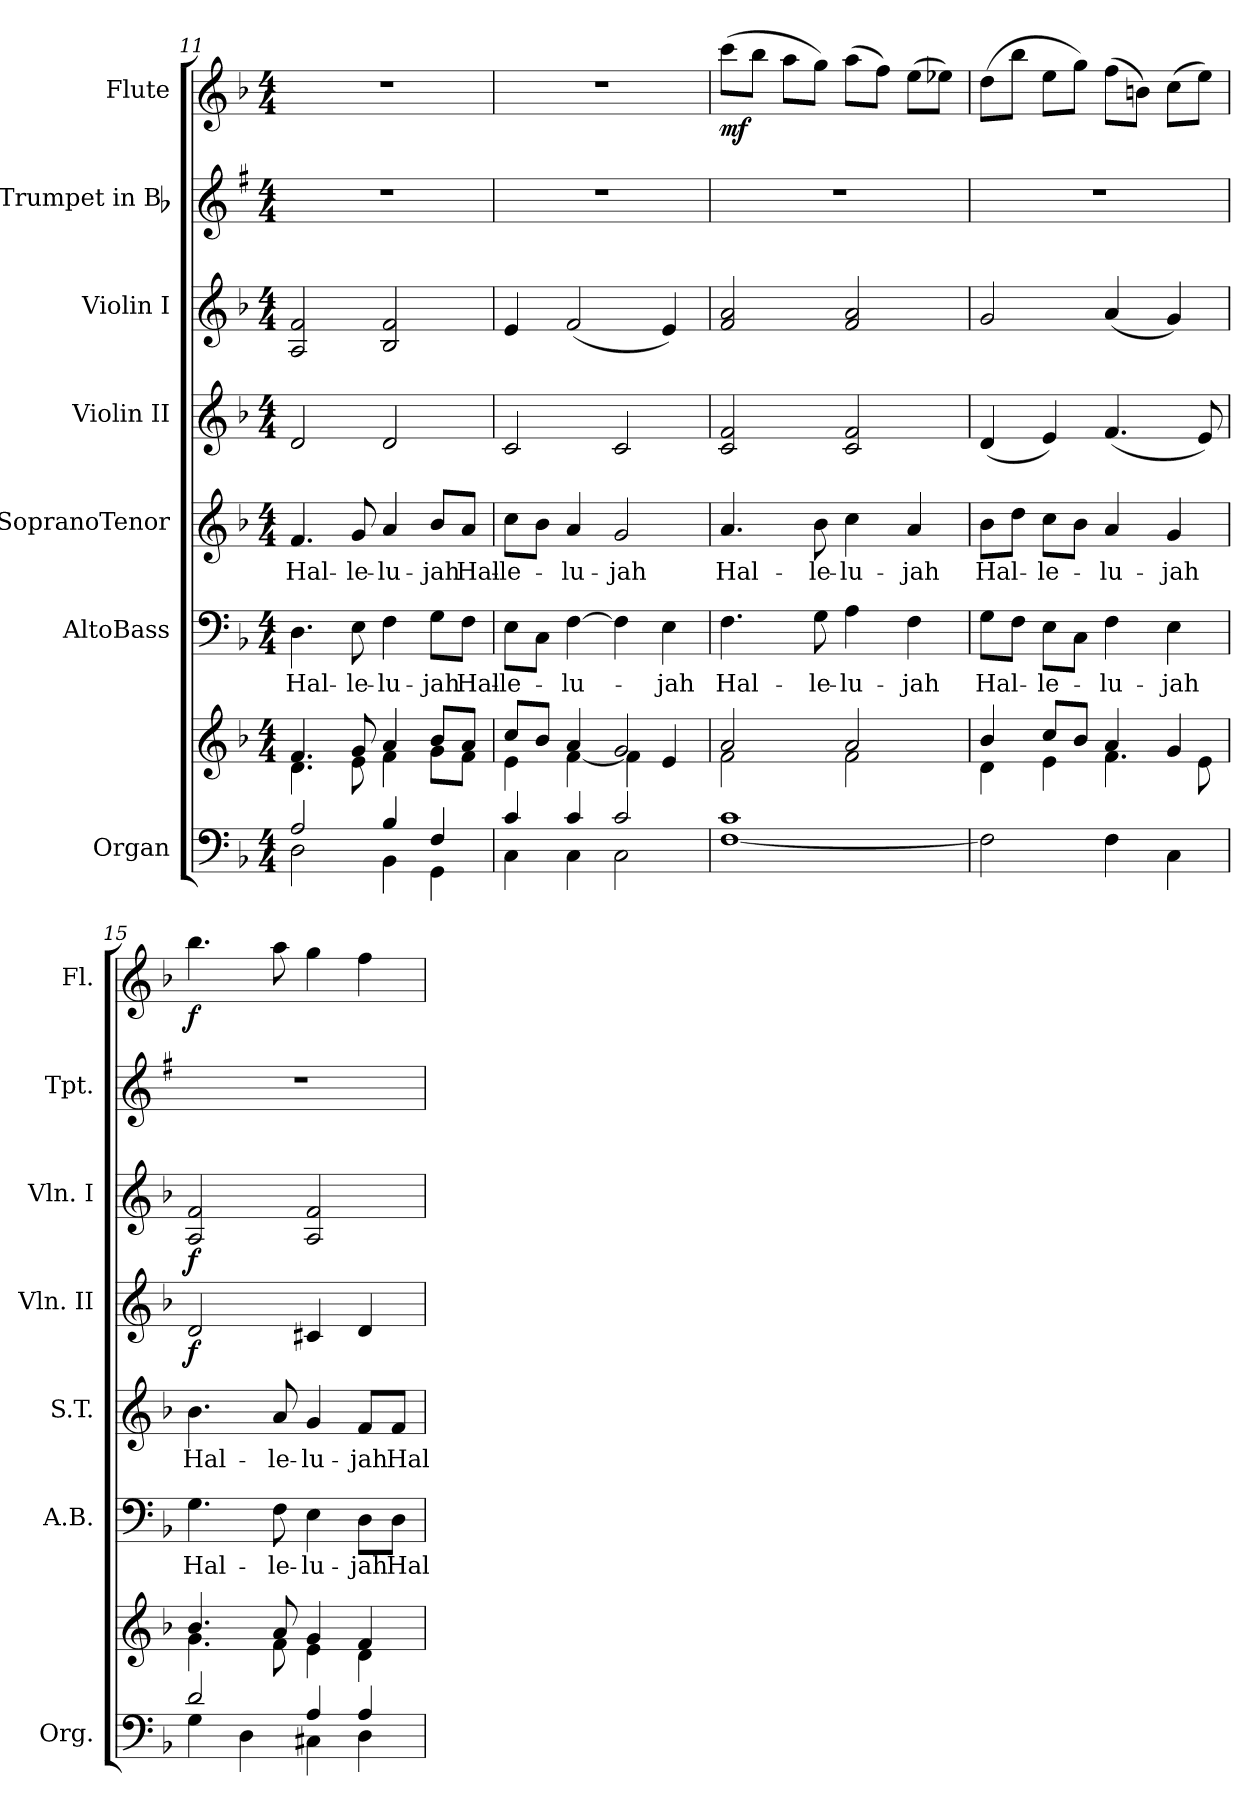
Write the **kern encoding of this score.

**kern	**kern	**kern	**text	**kern	**text	**kern	**dynam	**kern	**dynam	**kern	**kern	**dynam
*part7	*part7	*part6	*part6	*part5	*part5	*part4	*part4	*part3	*part3	*part2	*part1	*part1
*staff8	*staff7	*staff6	*staff6	*staff5	*staff5	*staff4	*staff4	*staff3	*staff3	*staff2	*staff1	*staff1
*I"Organ	*	*I"AltoBass	*	*I"SopranoTenor	*	*I"Violin II	*	*I"Violin I	*	*I"Trumpet in Bb	*I"Flute	*
*I'Org.	*	*I'A.B.	*	*I'S.T.	*	*I'Vln. II	*	*I'Vln. I	*	*I'Tpt.	*I'Fl.	*
*clefF4	*clefG2	*clefF4	*	*clefG2	*	*clefG2	*	*clefG2	*	*clefG2	*clefG2	*
*	*	*	*	*	*	*	*	*	*	*ITrd1c2	*	*
*k[b-]	*k[b-]	*k[b-]	*	*k[b-]	*	*k[b-]	*	*k[b-]	*	*k[b-]	*k[b-]	*
*F:	*F:	*F:	*	*F:	*	*F:	*	*F:	*	*F:	*F:	*
*M4/4	*M4/4	*M4/4	*	*M4/4	*	*M4/4	*	*M4/4	*	*M4/4	*M4/4	*
=11	=11	=11	=11	=11	=11	=11	=11	=11	=11	=11	=11	=11
*^	*^	*	*	*	*	*	*	*	*	*	*	*
2A/	2D\	4.f/	4.d\	4.D\	Hal-	4.f/	Hal-	2d/	.	2A/ 2f/	.	1r	1r	.
.	.	8g/	8e\	8E\	-le-	8g/	-le-	.	.	.	.	.	.	.
4B-/	4BB-\	4a/	4f\	4F\	-lu-	4a/	-lu-	2d/	.	2B-/ 2f/	.	.	.	.
4F/	4GG\	8b-/L	8g\L	8G\L	-jah	8b-/L	-jah	.	.	.	.	.	.	.
.	.	8a/J	8f\J	8F\J	Hal-	8a/J	Hal-	.	.	.	.	.	.	.
=12	=12	=12	=12	=12	=12	=12	=12	=12	=12	=12	=12	=12	=12	=12
4c/	4C\	8cc/L	4e\	8E\L	-le-	8cc\L	-le-	2c/	.	4e/	.	1r	1r	.
.	.	8b-/J	.	8C\J	.	8b-\J	.	.	.	.	.	.	.	.
4c/	4C\	4a/	[<4f\	[>4F\	-lu-	4a/	-lu-	.	.	(<2f/	.	.	.	.
2c/	2C\	2g/	4f\]	4F\]	.	2g/	-jah	2c/	.	.	.	.	.	.
.	.	.	4e/	4E\	-jah	.	.	.	.	4e/)	.	.	.	.
=13	=13	=13	=13	=13	=13	=13	=13	=13	=13	=13	=13	=13	=13	=13
*	*	*	*	*	*	*	*	*	*	*	*	*	*^	*
!	!	!	!	!	!	!	!	!	!	!	!	!	!	!	!LO:DY:b
1c	[>1F	2a/	2f\	4.F\	Hal-	4.a/	Hal-	2c/ 2f/	.	2f/ 2a/	.	1r	(>8ccc\L	2ryy	mf
.	.	.	.	.	.	.	.	.	.	.	.	.	8bb-\J	.	.
.	.	.	.	.	.	.	.	.	.	.	.	.	8aa\L	.	.
.	.	.	.	8G\	-le-	8b-\	-le-	.	.	.	.	.	8gg\J)	.	.
.	.	2a/	2f\	4A\	-lu-	4cc\	-lu-	2c/ 2f/	.	2f/ 2a/	.	.	(>8aa\L	2ryy	.
.	.	.	.	.	.	.	.	.	.	.	.	.	8ff\J)	.	.
.	.	.	.	4F\	-jah	4a/	-jah	.	.	.	.	.	(>8ee\L	.	.
.	.	.	.	.	.	.	.	.	.	.	.	.	8ee-X\J)	.	.
*	*	*	*	*	*	*	*	*	*	*	*	*	*v	*v	*
!!LO:PB:g=z
=14	=14	=14	=14	=14	=14	=14	=14	=14	=14	=14	=14	=14	=14	=14
1ryy	2F\]	4b-/	4d\	8G\L	Hal-	8b-\L	Hal-	(<4d/	.	2g/	.	1r	(>8dd\L	.
.	.	.	.	8F\J	.	8dd\J	.	.	.	.	.	.	8bb-\J	.
.	.	8cc/L	4e\	8E\L	-le-	8cc\L	-le-	4e/)	.	.	.	.	8ee\L	.
.	.	8b-/J	.	8C\J	.	8b-\J	.	.	.	.	.	.	8gg\J)	.
.	4F\	4a/	4.f\	4F\	-lu-	4a/	-lu-	(<4.f/	.	(<4a/	.	.	(>8ff\L	.
.	.	.	.	.	.	.	.	.	.	.	.	.	8bn\J)	.
.	4C\	4g/	.	4E\	-jah	4g/	-jah	.	.	4g/)	.	.	(>8cc\L	.
.	.	.	8e\	.	.	.	.	8e/)	.	.	.	.	8ee\J)	.
=15	=15	=15	=15	=15	=15	=15	=15	=15	=15	=15	=15	=15	=15	=15
!	!	!	!	!	!	!	!	!	!LO:DY:b	!	!LO:DY:b	!	!	!LO:DY:b
2d/	4G\	4.b-/	4.g\	4.G\	Hal-	4.b-\	Hal-	2d/	f	2A/ 2f/	f	1r	4.bb-\	f
.	4D\	.	.	.	.	.	.	.	.	.	.	.	.	.
.	.	8a/	8f\	8F\	-le-	8a/	-le-	.	.	.	.	.	8aa\	.
4A/	4C#X\	4g/	4e\	4E\	-lu-	4g/	-lu-	4c#X/	.	2A/ 2f/	.	.	4gg\	.
4A/	4D\	4f/	4d\	8D\L	-jah	8f/L	-jah	4d/	.	.	.	.	4ff\	.
.	.	.	.	8D\J	Hal-	8f/J	Hal-	.	.	.	.	.	.	.
*v	*v	*	*	*	*	*	*	*	*	*	*	*	*	*
*	*v	*v	*	*	*	*	*	*	*	*	*	*	*
=	=	=	=	=	=	=	=	=	=	=	=	=
*-	*-	*-	*-	*-	*-	*-	*-	*-	*-	*-	*-	*-
